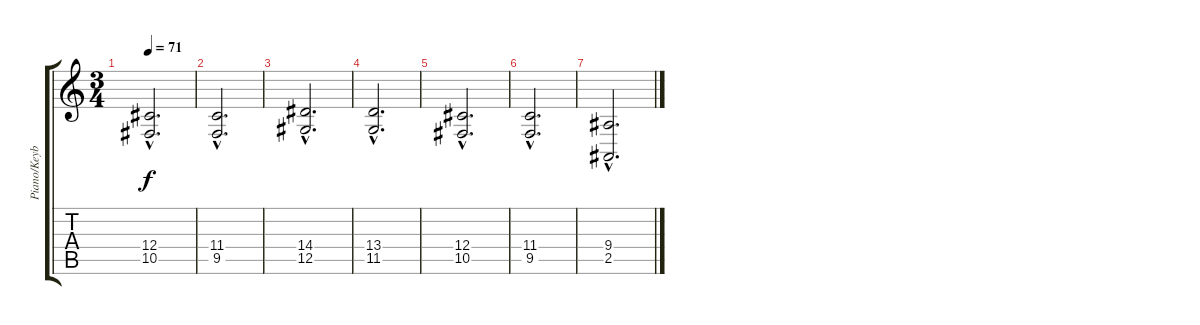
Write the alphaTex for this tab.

\track ("Piano/Keybord" "Piano/Keyb") {instrument acousticgrandpiano}
\staff {score tabs}
\tuning (Eb4 Bb3 Gb3 Db3 Ab2 Eb2) {hide}
\ts (3 4)
\tempo 71
\clef g2
\ks c
(12.4{hac} 10.5{hac}).2{d dy f} |
(11.4{hac} 9.5{hac}).2{d} |
(14.4{hac} 12.5{hac}).2{d} |
(13.4{hac} 11.5{hac}).2{d} |
(12.4{hac} 10.5{hac}).2{d} |
(11.4{hac} 9.5{hac}).2{d} |
(9.4{hac} 2.5{hac}).2{d}
